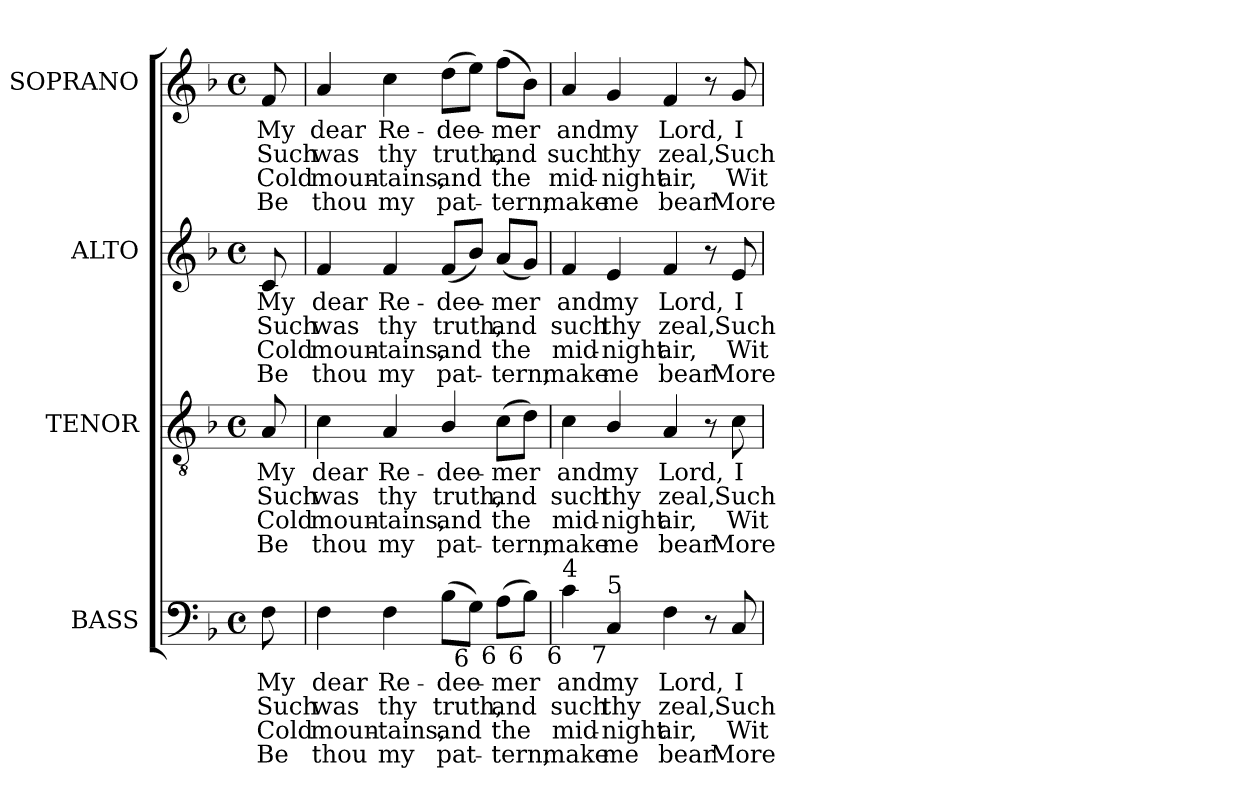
**kern	**text	**text	**text	**text	**kern	**text	**text	**text	**text	**kern	**text	**text	**text	**text	**kern	**text	**text	**text	**text
*part4	*part4	*part4	*part4	*part4	*part3	*part3	*part3	*part3	*part3	*part2	*part2	*part2	*part2	*part2	*part1	*part1	*part1	*part1	*part1
*staff4	*staff4	*staff4	*staff4	*staff4	*staff3	*staff3	*staff3	*staff3	*staff3	*staff2	*staff2	*staff2	*staff2	*staff2	*staff1	*staff1	*staff1	*staff1	*staff1
*I"BASS	*	*	*	*	*I"TENOR	*	*	*	*	*I"ALTO	*	*	*	*	*I"SOPRANO	*	*	*	*
*I'B.	*	*	*	*	*I'T.	*	*	*	*	*I'A.	*	*	*	*	*I'S.	*	*	*	*
!!LO:PB:g=z
*clefF4	*	*	*	*	*clefGv2	*	*	*	*	*clefG2	*	*	*	*	*clefG2	*	*	*	*
*	*	*	*	*	*ITrd7c12	*	*	*	*	*	*	*	*	*	*	*	*	*	*
*k[b-]	*	*	*	*	*k[b-]	*	*	*	*	*k[b-]	*	*	*	*	*k[b-]	*	*	*	*
*F:	*	*	*	*	*F:	*	*	*	*	*F:	*	*	*	*	*F:	*	*	*	*
*M4/4	*	*	*	*	*M4/4	*	*	*	*	*M4/4	*	*	*	*	*M4/4	*	*	*	*
*met(c)	*	*	*	*	*met(c)	*	*	*	*	*met(c)	*	*	*	*	*met(c)	*	*	*	*
=	=	=	=	=	=	=	=	=	=	=	=	=	=	=	=	=	=	=	=
!	!LO:LY:b:color=#000000	!LO:LY:b:color=#000000	!LO:LY:b:color=#000000	!LO:LY:b:color=#000000	!	!	!	!	!	!	!	!	!	!	!	!	!	!	!
!	!	!	!	!	!	!LO:LY:b:color=#000000	!LO:LY:b:color=#000000	!LO:LY:b:color=#000000	!LO:LY:b:color=#000000	!	!	!	!	!	!	!	!	!	!
!	!	!	!	!	!	!	!	!	!	!	!LO:LY:b:color=#000000	!LO:LY:b:color=#000000	!LO:LY:b:color=#000000	!LO:LY:b:color=#000000	!	!	!	!	!
!	!	!	!	!	!	!	!	!	!	!	!	!	!	!	!	!LO:LY:b:color=#000000	!LO:LY:b:color=#000000	!LO:LY:b:color=#000000	!LO:LY:b:color=#000000
8Fi\	My	Such	Cold	Be	8AAi/	My	Such	Cold	Be	8ci/	My	Such	Cold	Be	8fi/	My	Such	Cold	Be
=1	=1	=1	=1	=1	=1	=1	=1	=1	=1	=1	=1	=1	=1	=1	=1	=1	=1	=1	=1
!	!LO:LY:b:color=#000000	!LO:LY:b:color=#000000	!LO:LY:b:color=#000000	!LO:LY:b:color=#000000	!	!	!	!	!	!	!	!	!	!	!	!	!	!	!
!	!	!	!	!	!	!LO:LY:b:color=#000000	!LO:LY:b:color=#000000	!LO:LY:b:color=#000000	!LO:LY:b:color=#000000	!	!	!	!	!	!	!	!	!	!
!	!	!	!	!	!	!	!	!	!	!	!LO:LY:b:color=#000000	!LO:LY:b:color=#000000	!LO:LY:b:color=#000000	!LO:LY:b:color=#000000	!	!	!	!	!
!	!	!	!	!	!	!	!	!	!	!	!	!	!	!	!	!LO:LY:b:color=#000000	!LO:LY:b:color=#000000	!LO:LY:b:color=#000000	!LO:LY:b:color=#000000
4Fi\	dear	was	moun-	-thou	4Ci\	dear	was	moun-	-thou	4fi/	dear	was	moun-	-thou	4ai/	dear	was	moun-	-thou
!	!LO:LY:b:color=#000000	!LO:LY:b:color=#000000	!LO:LY:b:color=#000000	!LO:LY:b:color=#000000	!	!	!	!	!	!	!	!	!	!	!	!	!	!	!
!	!	!	!	!	!	!LO:LY:b:color=#000000	!LO:LY:b:color=#000000	!LO:LY:b:color=#000000	!LO:LY:b:color=#000000	!	!	!	!	!	!	!	!	!	!
!	!	!	!	!	!	!	!	!	!	!	!LO:LY:b:color=#000000	!LO:LY:b:color=#000000	!LO:LY:b:color=#000000	!LO:LY:b:color=#000000	!	!	!	!	!
!	!	!	!	!	!	!	!	!	!	!	!	!	!	!	!	!LO:LY:b:color=#000000	!LO:LY:b:color=#000000	!LO:LY:b:color=#000000	!LO:LY:b:color=#000000
4Fi\	Re-	thy	tains,	my	4AAi/	Re-	thy	tains,	my	4fi/	Re-	thy	tains,	my	4cci\	Re-	thy	tains,	my
!	!LO:LY:b:color=#000000	!LO:LY:b:color=#000000	!LO:LY:b:color=#000000	!LO:LY:b:color=#000000	!	!	!	!	!	!	!	!	!	!	!	!	!	!	!
!	!	!	!	!	!	!LO:LY:b:color=#000000	!LO:LY:b:color=#000000	!LO:LY:b:color=#000000	!LO:LY:b:color=#000000	!	!	!	!	!	!	!	!	!	!
!	!	!	!	!	!	!	!	!	!	!	!LO:LY:b:color=#000000	!LO:LY:b:color=#000000	!LO:LY:b:color=#000000	!LO:LY:b:color=#000000	!	!	!	!	!
!	!	!	!	!	!	!	!	!	!	!	!	!	!	!	!	!LO:LY:b:color=#000000	!LO:LY:b:color=#000000	!LO:LY:b:color=#000000	!LO:LY:b:color=#000000
(8B-i\L	-dee-	truth,	and	pat-	4BB-i/	-dee-	truth,	and	pat-	(8fi/L	-dee-	truth,	and	pat-	(8ddi\L	-dee-	truth,	and	pat-
!LO:TX:b:rj:t=6	!	!	!	!	!	!	!	!	!	!	!	!	!	!	!	!	!	!	!
8Gi\J)	.	.	.	.	.	.	.	.	.	8b-i/J)	.	.	.	.	8eei\J)	.	.	.	.
!	!LO:LY:b:color=#000000	!LO:LY:b:color=#000000	!LO:LY:b:color=#000000	!LO:LY:b:color=#000000	!	!	!	!	!	!	!	!	!	!	!	!	!	!	!
!	!	!	!	!	!	!LO:LY:b:color=#000000	!LO:LY:b:color=#000000	!LO:LY:b:color=#000000	!LO:LY:b:color=#000000	!	!	!	!	!	!	!	!	!	!
!	!	!	!	!	!	!	!	!	!	!	!LO:LY:b:color=#000000	!LO:LY:b:color=#000000	!LO:LY:b:color=#000000	!LO:LY:b:color=#000000	!	!	!	!	!
!LO:TX:b:rj:t=6	!	!	!	!	!	!	!	!	!	!	!	!	!	!	!	!	!	!	!
!	!	!	!	!	!	!	!	!	!	!	!	!	!	!	!	!LO:LY:b:color=#000000	!LO:LY:b:color=#000000	!LO:LY:b:color=#000000	!LO:LY:b:color=#000000
(8Ai\L	-mer	and	-the	tern;	(8Ci\L	-mer	and	-the	tern;	(8ai/L	-mer	and	-the	tern;	(8ffi\L	-mer	and	-the	tern;
!LO:TX:b:rj:t=6	!	!	!	!	!	!	!	!	!	!	!	!	!	!	!	!	!	!	!
8B-i\J)	.	.	.	.	8Di\J)	.	.	.	.	8gi/J)	.	.	.	.	8b-i\J)	.	.	.	.
=2	=2	=2	=2	=2	=2	=2	=2	=2	=2	=2	=2	=2	=2	=2	=2	=2	=2	=2	=2
!	!LO:LY:b:color=#000000	!LO:LY:b:color=#000000	!LO:LY:b:color=#000000	!LO:LY:b:color=#000000	!	!	!	!	!	!	!	!	!	!	!	!	!	!	!
!	!	!	!	!	!	!LO:LY:b:color=#000000	!LO:LY:b:color=#000000	!LO:LY:b:color=#000000	!LO:LY:b:color=#000000	!	!	!	!	!	!	!	!	!	!
!	!	!	!	!	!	!	!	!	!	!	!LO:LY:b:color=#000000	!LO:LY:b:color=#000000	!LO:LY:b:color=#000000	!LO:LY:b:color=#000000	!	!	!	!	!
!LO:TX:b:rj:t=6	!	!	!	!	!	!	!	!	!	!	!	!	!	!	!	!	!	!	!
!LO:TX:t=4	!	!	!	!	!	!	!	!	!	!	!	!	!	!	!	!	!	!	!
!	!	!	!	!	!	!	!	!	!	!	!	!	!	!	!	!LO:LY:b:color=#000000	!LO:LY:b:color=#000000	!LO:LY:b:color=#000000	!LO:LY:b:color=#000000
4ci\	and	such	mid-	-make	4Ci\	and	such	mid-	-make	4fi/	and	such	mid-	-make	4ai/	and	such	mid-	-make
!	!LO:LY:b:color=#000000	!LO:LY:b:color=#000000	!LO:LY:b:color=#000000	!LO:LY:b:color=#000000	!	!	!	!	!	!	!	!	!	!	!	!	!	!	!
!	!	!	!	!	!	!LO:LY:b:color=#000000	!LO:LY:b:color=#000000	!LO:LY:b:color=#000000	!LO:LY:b:color=#000000	!	!	!	!	!	!	!	!	!	!
!	!	!	!	!	!	!	!	!	!	!	!LO:LY:b:color=#000000	!LO:LY:b:color=#000000	!LO:LY:b:color=#000000	!LO:LY:b:color=#000000	!	!	!	!	!
!LO:TX:b:rj:t=7	!	!	!	!	!	!	!	!	!	!	!	!	!	!	!	!	!	!	!
!LO:TX:t=5	!	!	!	!	!	!	!	!	!	!	!	!	!	!	!	!	!	!	!
!	!	!	!	!	!	!	!	!	!	!	!	!	!	!	!	!LO:LY:b:color=#000000	!LO:LY:b:color=#000000	!LO:LY:b:color=#000000	!LO:LY:b:color=#000000
4Ci/	my	thy	night	me	4BB-i/	my	thy	night	me	4ei/	my	thy	night	me	4gi/	my	thy	night	me
!	!LO:LY:b:color=#000000	!LO:LY:b:color=#000000	!LO:LY:b:color=#000000	!LO:LY:b:color=#000000	!	!	!	!	!	!	!	!	!	!	!	!	!	!	!
!	!	!	!	!	!	!LO:LY:b:color=#000000	!LO:LY:b:color=#000000	!LO:LY:b:color=#000000	!LO:LY:b:color=#000000	!	!	!	!	!	!	!	!	!	!
!	!	!	!	!	!	!	!	!	!	!	!LO:LY:b:color=#000000	!LO:LY:b:color=#000000	!LO:LY:b:color=#000000	!LO:LY:b:color=#000000	!	!	!	!	!
!	!	!	!	!	!	!	!	!	!	!	!	!	!	!	!	!LO:LY:b:color=#000000	!LO:LY:b:color=#000000	!LO:LY:b:color=#000000	!LO:LY:b:color=#000000
4Fi\	Lord,	zeal,	air,	bear	4AAi/	Lord,	zeal,	air,	bear	4fi/	Lord,	zeal,	air,	bear	4fi/	Lord,	zeal,	air,	bear
8r	.	.	.	.	8r	.	.	.	.	8r	.	.	.	.	8r	.	.	.	.
!	!LO:LY:b:color=#000000	!LO:LY:b:color=#000000	!LO:LY:b:color=#000000	!LO:LY:b:color=#000000	!	!	!	!	!	!	!	!	!	!	!	!	!	!	!
!	!	!	!	!	!	!LO:LY:b:color=#000000	!LO:LY:b:color=#000000	!LO:LY:b:color=#000000	!LO:LY:b:color=#000000	!	!	!	!	!	!	!	!	!	!
!	!	!	!	!	!	!	!	!	!	!	!LO:LY:b:color=#000000	!LO:LY:b:color=#000000	!LO:LY:b:color=#000000	!LO:LY:b:color=#000000	!	!	!	!	!
!	!	!	!	!	!	!	!	!	!	!	!	!	!	!	!	!LO:LY:b:color=#000000	!LO:LY:b:color=#000000	!LO:LY:b:color=#000000	!LO:LY:b:color=#000000
8Ci/	I	Such	Wit-	-More	8Ci\	I	Such	Wit-	-More	8ei/	I	Such	Wit-	-More	8gi/	I	Such	Wit-	-More
=	=	=	=	=	=	=	=	=	=	=	=	=	=	=	=	=	=	=	=
*-	*-	*-	*-	*-	*-	*-	*-	*-	*-	*-	*-	*-	*-	*-	*-	*-	*-	*-	*-
